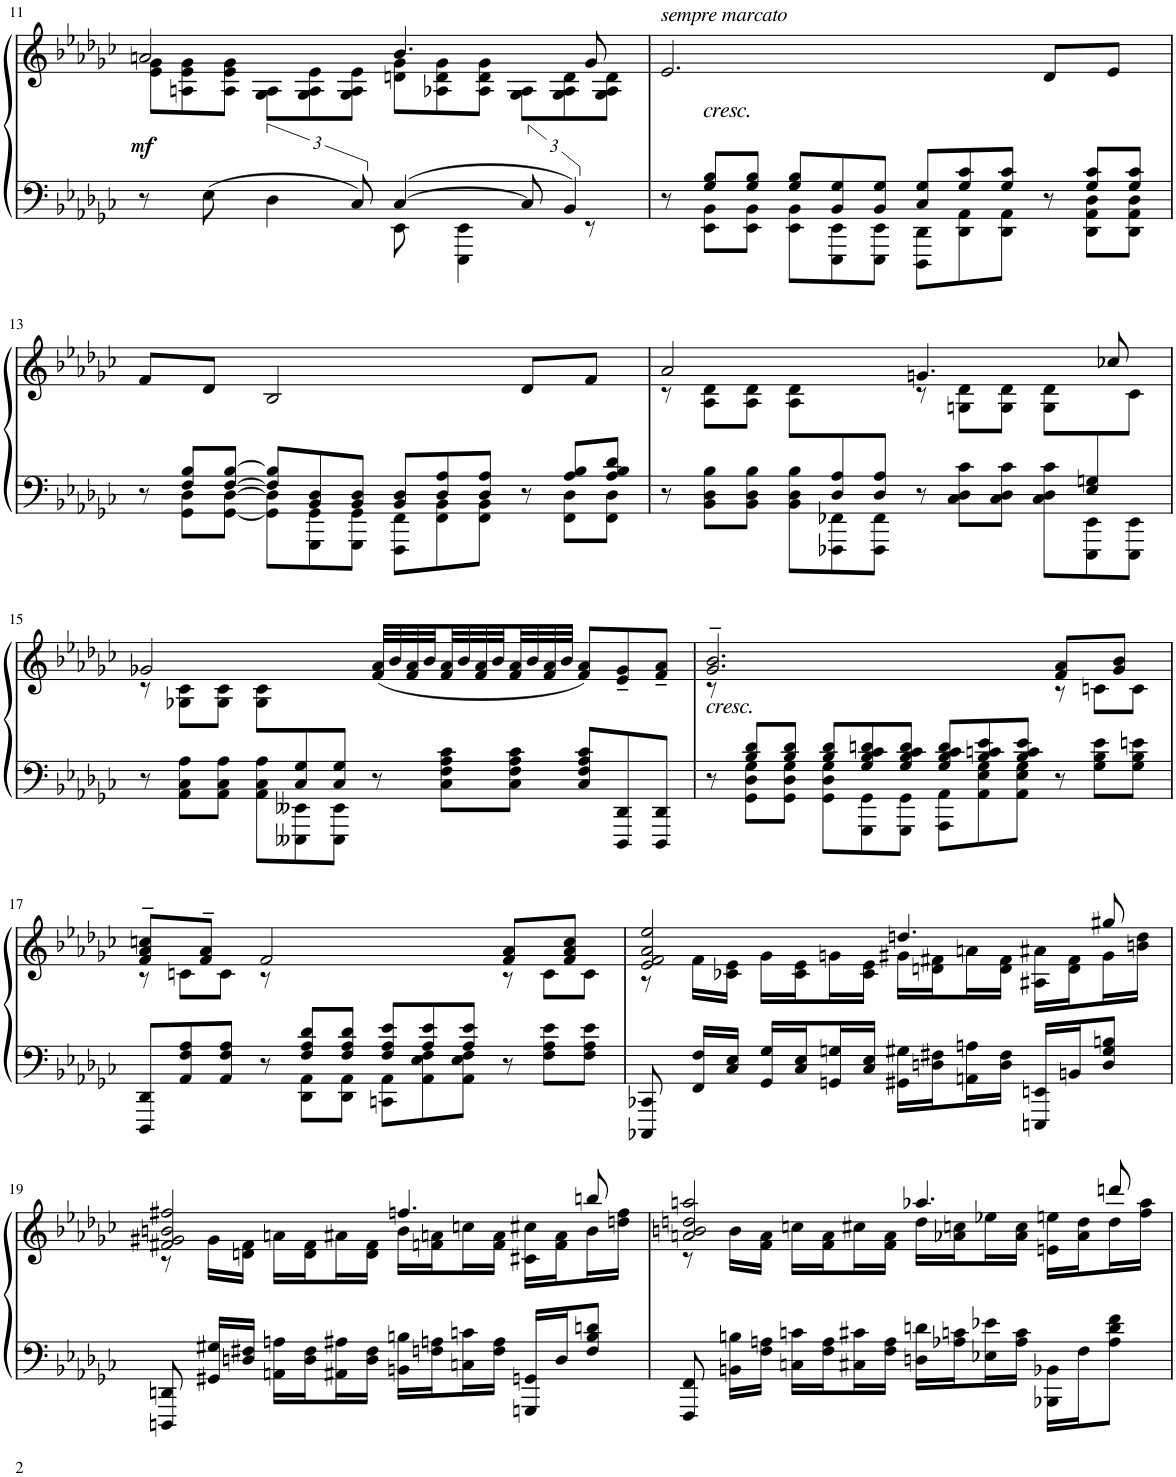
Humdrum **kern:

**kern	**kern	**dynam
*part1	*part1	*part1
*staff2	*staff1	*staff1/2
*I"Piano	*	*
*I'Pno.	*	*
!!LO:PB:g=z
*clefF4	*clefG2	*
*k[b-e-a-d-g-c-]	*k[b-e-a-d-g-c-]	*
*M4/4	*M4/4	*
=11	=11	=11
*^	*^	*
*	*	*	*Xbrackettup	*
!	!	!	!	!LO:DY:b
8r	2ryy	2an/	12e-\ 12g-\L	mf
.	.	.	12An\ 12e-\ 12g-\	.
8E-\	.	.	.	.
.	.	.	12A\ 12e-\ 12g-\J	.
6D-\	.	.	12G-\ 12A\L	.
.	.	.	12G-\; 12A\; 12e-\;	.
12C-/	.	.	12G-\; 12A\; 12e-\;J	.
[4C-/	8EE-\	4.b-;</	12dn\ 12g-\L	.
.	.	.	12A-X\ 12d\ 12g-\	.
.	4EEE-\ 4EE-\	.	.	.
.	.	.	12A-\ 12d\ 12g-\J	.
12C-/]	.	.	12G-\; 12A-\;L	.
6BB-/	.	.	12G-\; 12A-\; 12d\;	.
.	8r	8g-;</	.	.
.	.	.	12G-\; 12A-\; 12d\;J	.
=12	=12	=12	=12	=12
*	*	*	*brackettup	*
!	!	!LO:TX:a:i:t=sempre marcato	!	!
12ryy	12r;<	2.e-/	12ryy	.
!	!	!	!LO:TX:b:i:t=cresc.	!
12G-/; 12B-/;L	12EE-\ 12BB-\L	.	3%2ryy	.
12G-/; 12B-/;J	12EE-\ 12BB-\J	.	.	.
*Xbrackettup	*	*	*	*
12G-/ 12B-/L	12EE-\ 12BB-\L	.	.	.
12BB-/ 12G-/	12EEE-\ 12EE-\	.	.	.
12BB-/ 12G-/J	12EEE-\ 12EE-\J	.	.	.
12C-/ 12G-/L	12DDD-\;< 12DD-\;<L	.	.	.
12G-/ 12c-/	12DD-\ 12AA-\	.	.	.
12G-/ 12c-/J	12DD-\ 12AA-\J	.	.	.
*	*brackettup	*	*	*
12ryy	12r	8d-;</L	12ryy	.
12G-/ 12c-/L	12DD-\ 12AA-\ 12D-\L	.	6ryy	.
.	.	8e-;</J	.	.
12G-/ 12c-/J	12DD-\ 12AA-\ 12D-\J	.	.	.
!!LO:LB:g=z	!!
=13	=13	=13	=13	=13
12ryy	12r	8f;</L	12ryy	.
12F/ 12B-/L	12GG-\ 12D-\L	.	3%2ryy	.
.	.	8d-;</J	.	.
[12F/ [12B-/J	[12GG-\ [12D-\J	.	.	.
12F/] 12B-/]L	12GG-\] 12D-\]L	2B-/	.	.
12BB-/ 12D-/	12GGG-\ 12GG-\	.	.	.
12BB-/ 12D-/J	12GGG-\ 12GG-\J	.	.	.
*Xbrackettup	*	*	*	*
12BB-/; 12D-/;L	12FFF\ 12FF\L	.	.	.
12D-/ 12A-/	12FF\ 12BB-\	.	.	.
12D-/ 12A-/J	12FF\ 12BB-\J	.	.	.
*	*brackettup	*	*	*
12ryy	12r	8d-;</L	12ryy	.
12A-/ 12B-/L	12FF\ 12D-\L	.	6ryy	.
.	.	8f;</J	.	.
12A-/ 12B-/ 12d-/J	12FF\ 12D-\J	.	.	.
=14	=14	=14	=14	=14
3ryy	12r	2a-/	12r;	.
.	12BB-\ 12D-\ 12B-\L	.	12A-\ 12d-\L	.
.	12BB-\ 12D-\ 12B-\J	.	12A-\ 12d-\J	.
*	*Xbrackettup	*	*Xbrackettup	*
.	12BB-\ 12D-\ 12B-\L	.	12A-\ 12d-\L	.
12D-/ 12A-/	12FFF-X\ 12FF-X\	.	6ryy	.
12D-/; 12A-/;J	12FFF-\ 12FF-\J	.	.	.
*	*brackettup	*	*brackettup	*
3ryy	12r	4.gn/	12r;	.
.	12C-\ 12D-\ 12c-\L	.	12Gn\ 12d-\L	.
.	12C-\ 12D-\ 12c-\J	.	12G\ 12d-\J	.
*	*Xbrackettup	*	*Xbrackettup	*
.	12C-\ 12D-\ 12c-\L	.	12G\ 12d-\L	.
12E-/ 12Gn/	12EEE-\ 12EE-\	.	12ryy	.
.	.	8cc-X;</	.	.
12ryy	12EEE-\ 12EE-\J	.	12c-\J	.
!!LO:LB:g=z	!!
=15	=15	=15	=15	=15
*	*brackettup	*	*brackettup	*
3ryy	12r	2g-X/	12r	.
.	12AA-\ 12C-\ 12A-\L	.	12G-X\ 12c-\L	.
.	12AA-\ 12C-\ 12A-\J	.	12G-\ 12c-\J	.
*	*Xbrackettup	*	*Xbrackettup	*
.	12AA-\ 12C-\ 12A-\L	.	12G-\ 12c-\L	.
12C-/ 12G-/	12EEE--X\ 12EE--X\	.	3%2ryy	.
12C-/ 12G-/J	12EEE--\ 12EE--\J	.	.	.
*	*brackettup	*	*	*
2ryy	12r	(48f/;< 48a-/;<LLL	.	.
.	.	48b-;</	.	.
.	.	48f/;< 48a-/;<	.	.
.	.	48b-;</JJ	.	.
.	12C-\ 12F\ 12A-\ 12c-\L	48f/;< 48a-/;<LL	.	.
.	.	48b-;</	.	.
.	.	48f/;< 48a-/;<	.	.
.	.	48b-;</JJ	.	.
.	12C-\ 12F\ 12A-\ 12c-\J	48f/;< 48a-/;<LL	.	.
.	.	48b-;</	.	.
.	.	48f/;< 48a-/;<	.	.
.	.	48b-;</JJJ	.	.
*	*Xbrackettup	*	*	*
.	12C-/ 12F/ 12A-/ 12c-/L	12f/;< 12a-/;<L)	.	.
.	12DDD-/ 12DD-/	12e-/~< 12g-/~<	.	.
.	12DDD-/ 12DD-/J	12f/~< 12a-/~<J	.	.
=16	=16	=16	=16	=16
*	*brackettup	*	*brackettup	*
!	!	!LO:TX:b:i:t=cresc.	!	!
12ryy	12r	2.g-/~ 2.b-/~	12r;	.
12B-/ 12d-/L	12GG-\ 12D-\ 12G-\L	.	3%2ryy	.
12B-/ 12d-/J	12GG-\ 12D-\ 12G-\J	.	.	.
*Xbrackettup	*	*	*	*
12B-/ 12d-/L	12GG-\ 12D-\ 12G-\L	.	.	.
12G-/ 12B-/ 12c-/ 12dn/	12GGG-\ 12GG-\	.	.	.
12G-/ 12B-/ 12c-/ 12d/J	12GGG-\ 12GG-\J	.	.	.
12G-/; 12B-/; 12c-/; 12d/;L	12AAA-\ 12AA-\L	.	.	.
12B-/; 12cn/; 12e-/;	12AA-\ 12E-\ 12G-\	.	.	.
12B-/; 12c/; 12e-/;J	12AA-\ 12E-\ 12G-\J	.	.	.
*	*brackettup	*	*	*
4ryy	12r	8f/;< 8a-/;<L	12r	.
.	12G-\ 12B-\ 12e-\L	.	12cn\L	.
.	.	8g-/;< 8b-/;<J	.	.
.	12G-\ 12B-\ 12en\J	.	12c\J	.
!!LO:LB:g=z	!!
=17	=17	=17	=17	=17
*	*Xbrackettup	*	*	*
3ryy	12DDD-/ 12DD-/L	8f/~ 8a-/~ 8ccn/~L	12r	.
.	12AA-/ 12F/ 12A-/	.	12cn\L	.
.	.	8f/~ 8a-/~J	.	.
.	12AA-/ 12F/ 12A-/J	.	12c\J	.
*	*brackettup	*	*	*
.	12r	2f/	12r;	.
12F/ 12A-/ 12d-/L	12DD-\ 12AA-\L	.	12%5ryy	.
12F/ 12A-/ 12d-/J	12DD-\ 12AA-\J	.	.	.
*Xbrackettup	*	*	*	*
12F/ 12A-/ 12e-/L	12CCn\ 12AA-\L	.	.	.
12A-/ 12e-/	12AA-\ 12E-\ 12F\	.	.	.
12A-/; 12e-/;J	12AA-\ 12E-\ 12F\J	.	.	.
*	*brackettup	*	*	*
4ryy	12r	8f/;< 8a-/;<L	12r	.
.	12F\ 12A-\ 12e-\L	.	12c\L	.
.	.	8f/;< 8a-/;< 8cc/;<J	.	.
.	12F\ 12A-\ 12e-\J	.	12c\J	.
*v	*v	*	*	*
=18	=18	=18	=18
8CCC-X/ 8CC-X/	2e-/ 2f/ 2a-/ 2ee-/	8r;	.
16FF/ 16F/LL	.	16f;\LL	.
16C-/ 16E-/JJ	.	16c-X\; 16e-\;JJ	.
16GG-/ 16G-/LL	.	16g-\LL	.
16C-/ 16E-/	.	16c-\ 16e-\	.
16GGn/ 16Gn/	.	16gn\	.
16C-/ 16E-/JJ	.	16c-\ 16e-\JJ	.
16GG#X\ 16G#X\LL	4.ddn/	16g#X\LL	.
16Dn\ 16F#X\	.	16dn\ 16f#X\	.
16AAn\ 16An\	.	16an\	.
16D\ 16F#\JJ	.	16d\ 16f#\JJ	.
16EEEn/ 16EEn/LL	.	16A#X\ 16a#X\LL	.
16BBn/J	.	16d\ 16f#\	.
8D/ 8G#/ 8Bn/J	8gg#X/	16g#\	.
.	.	16bn\ 16dd\JJ	.
!!LO:LB:g=z	!!
=19	=19	=19	=19
8DDDn/ 8DDn/	2f#X/ 2g#X/ 2bn/ 2ff#X/	8r;	.
16GG#X/ 16G#X/LL	.	16g#\LL	.
16Dn/ 16F#X/JJ	.	16dn\ 16f#\JJ	.
16AAn\ 16An\LL	.	16an\LL	.
16D\ 16F#\	.	16d\ 16f#\	.
16AA#X\ 16A#X\	.	16a#X\	.
16D\ 16F#\JJ	.	16d\ 16f#\JJ	.
16BBn\ 16Bn\LL	4.ffn/	16b\LL	.
16Fn\ 16An\	.	16fn\ 16an\	.
16Cn\ 16cn\	.	16ccn\	.
16F\ 16A\JJ	.	16f\ 16a\JJ	.
16GGGn/ 16GGn/LL	.	16c#X\ 16cc#X\LL	.
16D/J	.	16f\ 16a\	.
8F/ 8B/ 8dn/J	8bbn/	16b\	.
.	.	16ddn\ 16ff\JJ	.
=20	=20	=20	=20
8FFF/ 8FF/	2an/ 2bn/ 2ddn/ 2aan/	8r;	.
16BBn\ 16Bn\LL	.	16b\LL	.
16F\ 16An\JJ	.	16f\ 16a\JJ	.
16Cn\ 16cn\LL	.	16ccn\LL	.
16F\ 16A\	.	16f\ 16a\	.
16C#X\ 16c#X\	.	16cc#X\	.
16F\ 16A\JJ	.	16f\ 16a\JJ	.
16Dn\ 16dn\LL	4.aa-X/	16dd\LL	.
16A-X\ 16cn\	.	16a-X\ 16ccn\	.
16E-X\ 16e-X\	.	16ee-X\	.
16A-\ 16c\JJ	.	16a-\ 16cc\JJ	.
16BBB-X\ 16BB-X\LL	.	16en\ 16een\LL	.
16F\J	.	16a-\ 16dd\	.
8A-\ 8d\ 8f\J	8dddn;</	16dd\	.
.	.	16ff\ 16aa-\JJ	.
*	*v	*v	*
=	=	=
*-	*-	*-
